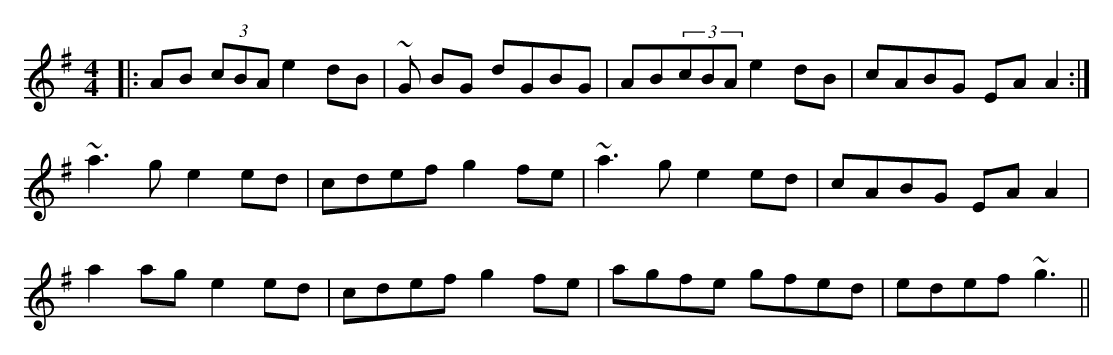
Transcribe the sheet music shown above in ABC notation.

X:1
M:4/4
K:G
|:AB (3cBA e2 dB|~G BG dGBG|AB(3cBA e2 dB|cABG EAA2:|
~a3g e2 ed|cdef g2 fe|~a3g e2ed|cABG EAA2|
a2 ag e2 ed|cdef g2 fe|agfe gfed|edef ~g3||
